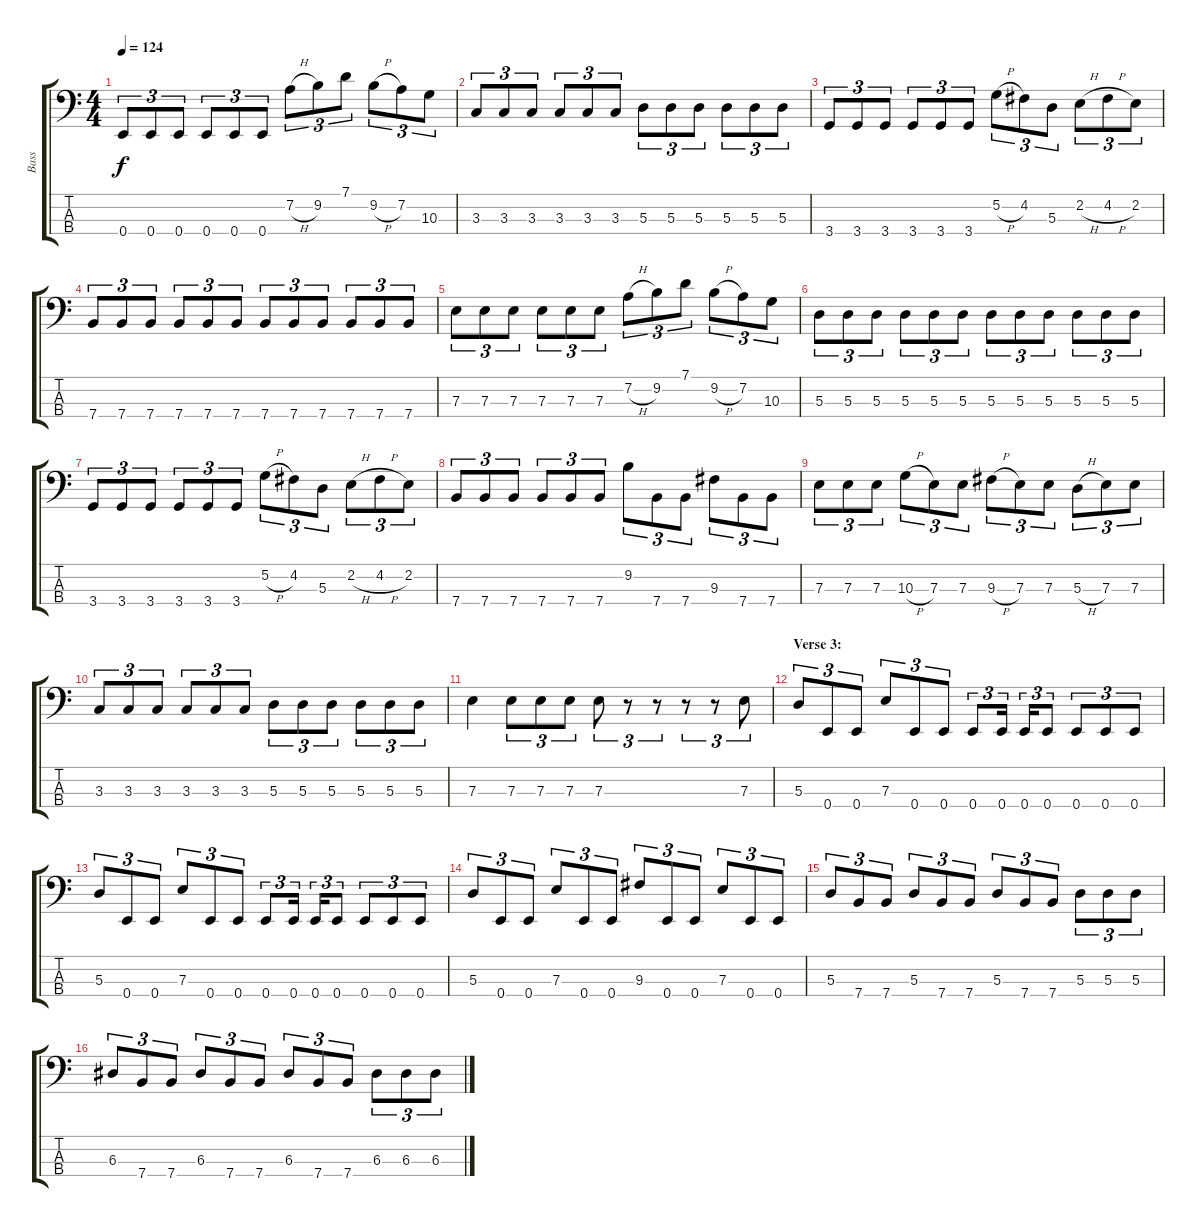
\track ("Bass" "Bass") {instrument electricbasspick}
\staff {score tabs}
\tuning (G2 D2 A1 E1) {hide}
\ts (4 4)
\tempo 124
\clef f4
\ks c
0.4.8{tu (3 2) dy f} 0.4.8{tu (3 2)} 0.4.8{tu (3 2)} 0.4.8{tu (3 2)} 0.4.8{tu (3 2)} 0.4.8{tu (3 2)} 7.2{h}.8{tu (3 2)} 9.2.8{tu (3 2)} 7.1.8{tu (3 2)} 9.2{h}.8{tu (3 2)} 7.2.8{tu (3 2)} 10.3.8{tu (3 2)} |
3.3.8{tu (3 2)} 3.3.8{tu (3 2)} 3.3.8{tu (3 2)} 3.3.8{tu (3 2)} 3.3.8{tu (3 2)} 3.3.8{tu (3 2)} 5.3.8{tu (3 2)} 5.3.8{tu (3 2)} 5.3.8{tu (3 2)} 5.3.8{tu (3 2)} 5.3.8{tu (3 2)} 5.3.8{tu (3 2)} |
3.4.8{tu (3 2)} 3.4.8{tu (3 2)} 3.4.8{tu (3 2)} 3.4.8{tu (3 2)} 3.4.8{tu (3 2)} 3.4.8{tu (3 2)} 5.2{h}.8{tu (3 2)} 4.2.8{tu (3 2)} 5.3.8{tu (3 2)} 2.2{h}.8{tu (3 2)} 4.2{h}.8{tu (3 2)} 2.2.8{tu (3 2)} |
7.4.8{tu (3 2)} 7.4.8{tu (3 2)} 7.4.8{tu (3 2)} 7.4.8{tu (3 2)} 7.4.8{tu (3 2)} 7.4.8{tu (3 2)} 7.4.8{tu (3 2)} 7.4.8{tu (3 2)} 7.4.8{tu (3 2)} 7.4.8{tu (3 2)} 7.4.8{tu (3 2)} 7.4.8{tu (3 2)} |
7.3.8{tu (3 2)} 7.3.8{tu (3 2)} 7.3.8{tu (3 2)} 7.3.8{tu (3 2)} 7.3.8{tu (3 2)} 7.3.8{tu (3 2)} 7.2{h}.8{tu (3 2)} 9.2.8{tu (3 2)} 7.1.8{tu (3 2)} 9.2{h}.8{tu (3 2)} 7.2.8{tu (3 2)} 10.3.8{tu (3 2)} |
5.3.8{tu (3 2)} 5.3.8{tu (3 2)} 5.3.8{tu (3 2)} 5.3.8{tu (3 2)} 5.3.8{tu (3 2)} 5.3.8{tu (3 2)} 5.3.8{tu (3 2)} 5.3.8{tu (3 2)} 5.3.8{tu (3 2)} 5.3.8{tu (3 2)} 5.3.8{tu (3 2)} 5.3.8{tu (3 2)} |
3.4.8{tu (3 2)} 3.4.8{tu (3 2)} 3.4.8{tu (3 2)} 3.4.8{tu (3 2)} 3.4.8{tu (3 2)} 3.4.8{tu (3 2)} 5.2{h}.8{tu (3 2)} 4.2.8{tu (3 2)} 5.3.8{tu (3 2)} 2.2{h}.8{tu (3 2)} 4.2{h}.8{tu (3 2)} 2.2.8{tu (3 2)} |
7.4.8{tu (3 2)} 7.4.8{tu (3 2)} 7.4.8{tu (3 2)} 7.4.8{tu (3 2)} 7.4.8{tu (3 2)} 7.4.8{tu (3 2)} 9.2.8{tu (3 2)} 7.4.8{tu (3 2)} 7.4.8{tu (3 2)} 9.3.8{tu (3 2)} 7.4.8{tu (3 2)} 7.4.8{tu (3 2)} |
7.3.8{tu (3 2)} 7.3.8{tu (3 2)} 7.3.8{tu (3 2)} 10.3{h}.8{tu (3 2)} 7.3.8{tu (3 2)} 7.3.8{tu (3 2)} 9.3{h}.8{tu (3 2)} 7.3.8{tu (3 2)} 7.3.8{tu (3 2)} 5.3{h}.8{tu (3 2)} 7.3.8{tu (3 2)} 7.3.8{tu (3 2)} |
3.3.8{tu (3 2)} 3.3.8{tu (3 2)} 3.3.8{tu (3 2)} 3.3.8{tu (3 2)} 3.3.8{tu (3 2)} 3.3.8{tu (3 2)} 5.3.8{tu (3 2)} 5.3.8{tu (3 2)} 5.3.8{tu (3 2)} 5.3.8{tu (3 2)} 5.3.8{tu (3 2)} 5.3.8{tu (3 2)} |
7.3.4 7.3.8{tu (3 2)} 7.3.8{tu (3 2)} 7.3.8{tu (3 2)} 7.3.8{tu (3 2)} r.8{tu (3 2)} r.8{tu (3 2)} r.8{tu (3 2)} r.8{tu (3 2)} 7.3.8{tu (3 2)} |
\section ("" "Verse 3:")
5.3.8{tu (3 2)} 0.4.8{tu (3 2)} 0.4.8{tu (3 2)} 7.3.8{tu (3 2)} 0.4.8{tu (3 2)} 0.4.8{tu (3 2)} 0.4.8{tu (3 2)} 0.4.16{tu (3 2)} 0.4.16{tu (3 2)} 0.4.8{tu (3 2)} 0.4.8{tu (3 2)} 0.4.8{tu (3 2)} 0.4.8{tu (3 2)} |
5.3.8{tu (3 2)} 0.4.8{tu (3 2)} 0.4.8{tu (3 2)} 7.3.8{tu (3 2)} 0.4.8{tu (3 2)} 0.4.8{tu (3 2)} 0.4.8{tu (3 2)} 0.4.16{tu (3 2)} 0.4.16{tu (3 2)} 0.4.8{tu (3 2)} 0.4.8{tu (3 2)} 0.4.8{tu (3 2)} 0.4.8{tu (3 2)} |
5.3.8{tu (3 2)} 0.4.8{tu (3 2)} 0.4.8{tu (3 2)} 7.3.8{tu (3 2)} 0.4.8{tu (3 2)} 0.4.8{tu (3 2)} 9.3.8{tu (3 2)} 0.4.8{tu (3 2)} 0.4.8{tu (3 2)} 7.3.8{tu (3 2)} 0.4.8{tu (3 2)} 0.4.8{tu (3 2)} |
5.3.8{tu (3 2)} 7.4.8{tu (3 2)} 7.4.8{tu (3 2)} 5.3.8{tu (3 2)} 7.4.8{tu (3 2)} 7.4.8{tu (3 2)} 5.3.8{tu (3 2)} 7.4.8{tu (3 2)} 7.4.8{tu (3 2)} 5.3.8{tu (3 2)} 5.3.8{tu (3 2)} 5.3.8{tu (3 2)} |
6.3.8{tu (3 2)} 7.4.8{tu (3 2)} 7.4.8{tu (3 2)} 6.3.8{tu (3 2)} 7.4.8{tu (3 2)} 7.4.8{tu (3 2)} 6.3.8{tu (3 2)} 7.4.8{tu (3 2)} 7.4.8{tu (3 2)} 6.3.8{tu (3 2)} 6.3.8{tu (3 2)} 6.3.8{tu (3 2)}
